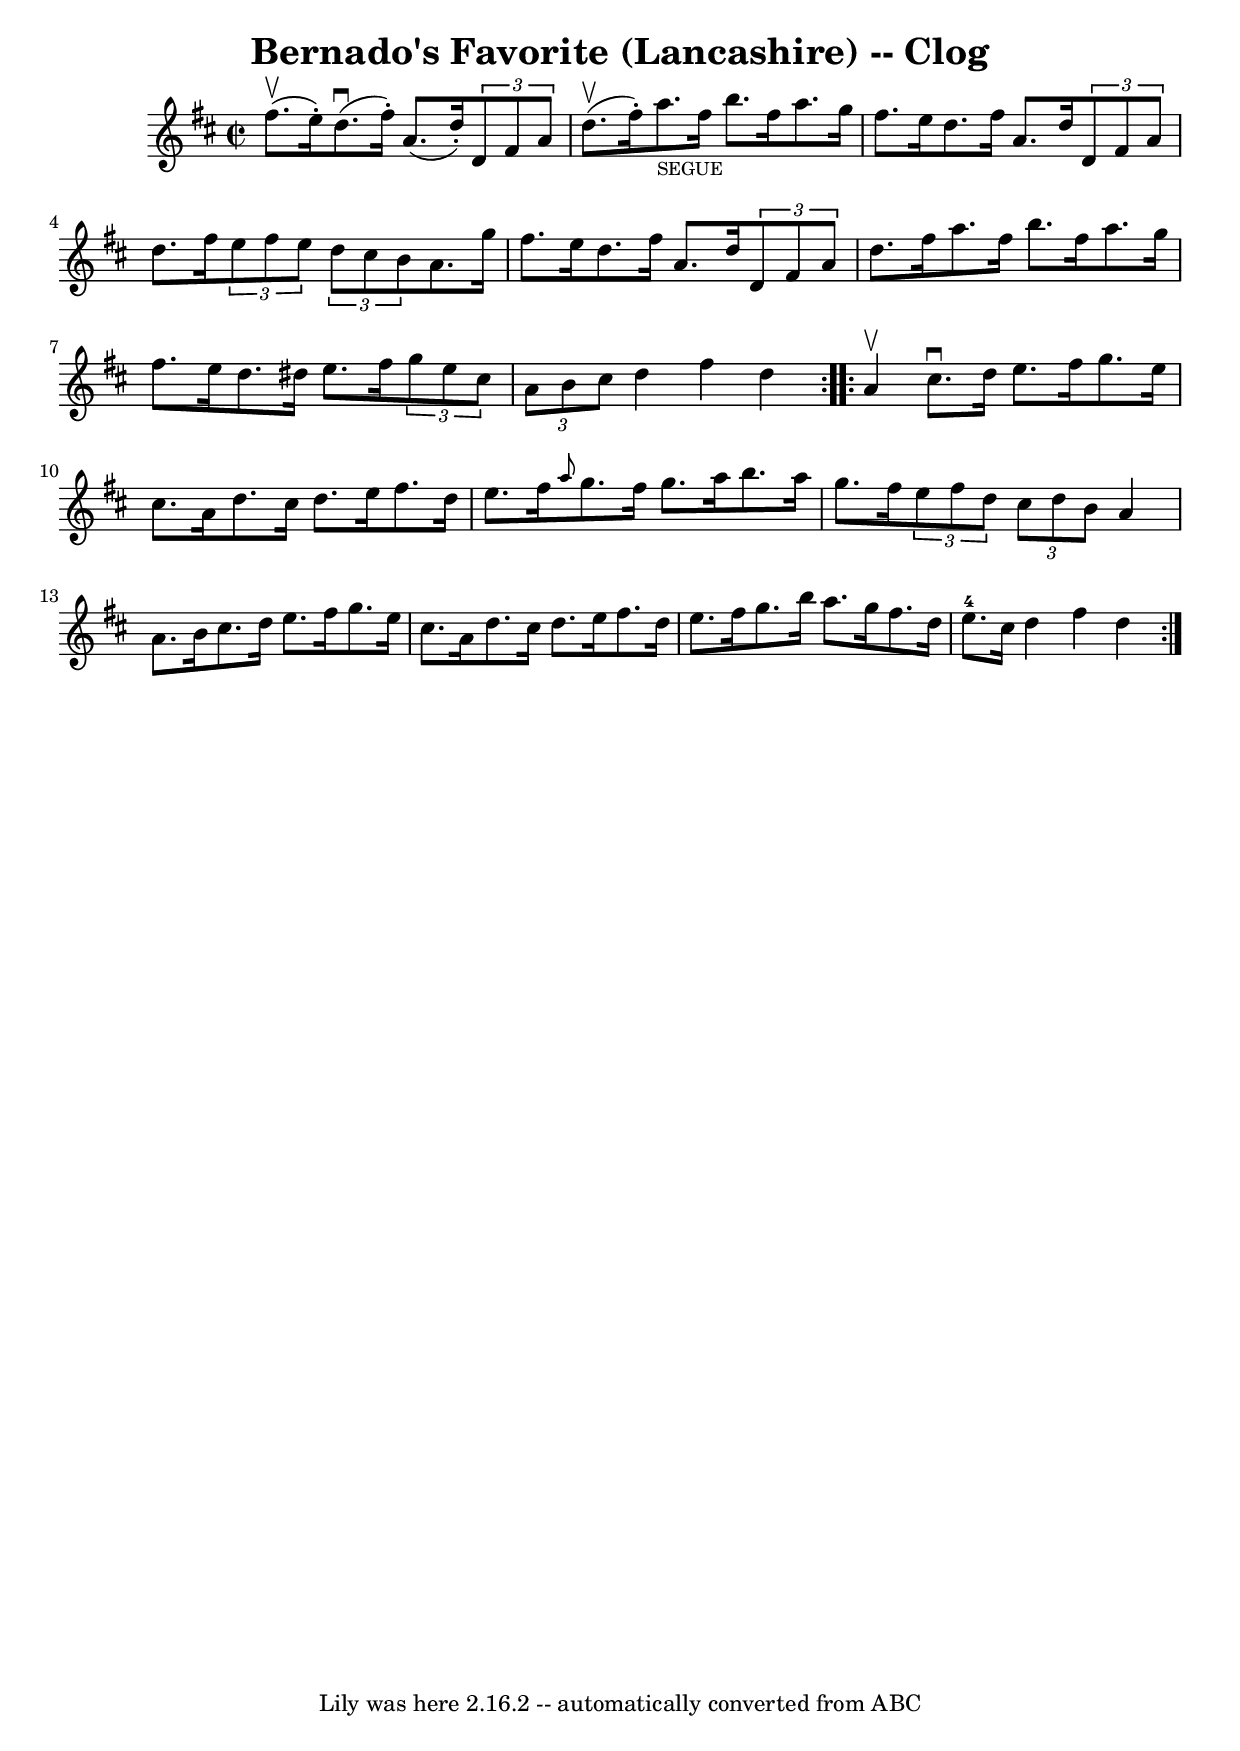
\version "2.16.2"
\include "Mammoth.ily"
\header {
  %% book = "Ryan's Mammoth Collection"
  crossRefNumber = "1"
  footnotes = "\\\\158 940"
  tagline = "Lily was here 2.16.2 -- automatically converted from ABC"
  title = "Bernado's Favorite (Lancashire) -- Clog"

}
voicedefault =  {



  \repeat volta 2 {

    \override Staff.TimeSignature #'style = #'C
    \time 2/2 
    \key d \major
 fis''8.^\upbow(e''16 -.) |
    d''8. 
    ^\downbow(fis''16 -.) a'8. (d''16 -.)   \times 2/3 { d'8 fis'8 
							 a'8  
						       } d''8.^\upbow(fis''16 -.)   |
    a''8._\segue   
    fis''16 b''8. fis''16 a''8. g''16 fis''8. e''16    |
    
    d''8. fis''16 a'8. d''16    \times 2/3 { d'8 fis'8 a'8  
					   }   
    d''8. fis''16    |
    \times 2/3 { e''8 fis''8 e''8  
	       }   
    \times 2/3 { d''8 cis''8 b'8  
	       } a'8. g''16 fis''8. e''16    
    |
    d''8. fis''16 a'8. d''16    \times 2/3 { d'8 fis'8   
					     a'8  
					   } d''8. fis''16    |
    a''8. fis''16 b''8. fis''16   
    a''8. g''16 fis''8. e''16    |
    d''8. dis''16 e''8.    
    fis''16    \times 2/3 { g''8 e''8 cis''8  
			  }   \times 2/3 { a'8 b'8 
					   cis''8  
					 }   |
    d''4 fis''4 d''4  
  }     
  \repeat volta 2 {
    
    a'4^\upbow |
    cis''8.^\downbow d''16 e''8. fis''16 g''8. 
    e''16 cis''8. a'16    |
    d''8. cis''16 d''8. e''16    
    fis''8. d''16 e''8. fis''16    |
    \grace { a''8  
	   } g''8.    
    fis''16 g''8. a''16 b''8. a''16 g''8. fis''16    |
    
    \times 2/3 { e''8 fis''8 d''8  
	       }   \times 2/3 { cis''8 d''8 b'8 
				
			      } a'4 a'8. b'16    |
    cis''8. d''16 e''8. fis''16   
    g''8. e''16 cis''8. a'16    |
    d''8. cis''16 d''8.    
    e''16 fis''8. d''16 e''8. fis''16    |
    g''8. b''16    
    a''8. g''16 fis''8. d''16 e''8.-4 cis''16    |
    d''4 
    fis''4 d''4  
  }   

}

\score{
  <<

    \context Staff="default"
    {
      \voicedefault 
      
    }

  >>
  \layout {
    
  }
  \midi {
  }

}
